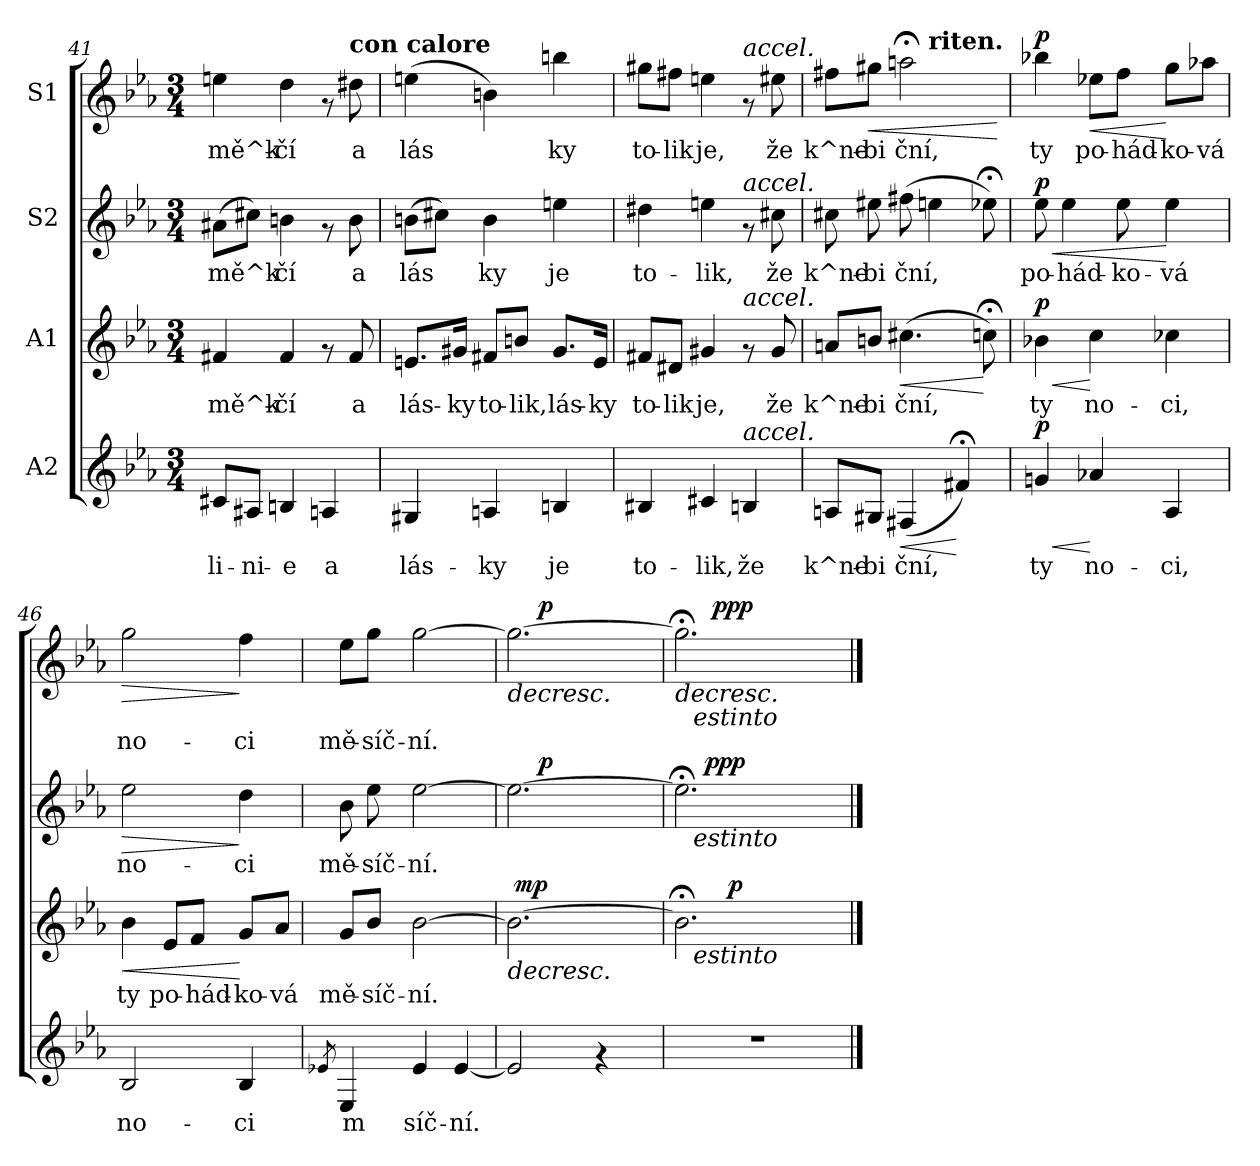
**kern	**text	**dynam	**kern	**text	**dynam	**kern	**text	**dynam	**kern	**text	**dynam
*part4	*part4	*part4	*part3	*part3	*part3	*part2	*part2	*part2	*part1	*part1	*part1
*staff4	*staff4	*staff4	*staff3	*staff3	*staff3	*staff2	*staff2	*staff2	*staff1	*staff1	*staff1
*I"A2	*	*	*I"A1	*	*	*I"S2	*	*	*I"S1	*	*
*clefG2	*	*	*clefG2	*	*	*clefG2	*	*	*clefG2	*	*
*k[b-e-a-]	*	*	*k[b-e-a-]	*	*	*k[b-e-a-]	*	*	*k[b-e-a-]	*	*
*E-:	*	*	*E-:	*	*	*E-:	*	*	*E-:	*	*
*M3/4	*	*	*M3/4	*	*	*M3/4	*	*	*M3/4	*	*
=41	=41	=41	=41	=41	=41	=41	=41	=41	=41	=41	=41
!	!LO:LY:b:cj	!	!	!LO:LY:b:cj	!	!	!LO:LY:b:cj	!	!	!LO:LY:b:cj	!
8c#X/L	li-	.	4f#X/	mě^k-	.	(>8a#X\L	mě^k-	.	4een\	mě^k-	.
!	!LO:LY:b:cj	!	!	!	!	!	!LO:LY:b:cj	!	!	!	!
8A#X/J	-ni-	.	.	.	.	8cc#X\J)	--	.	.	.	.
!	!LO:LY:b:cj	!	!	!LO:LY:b:cj	!	!	!LO:LY:b:cj	!	!	!LO:LY:b:cj	!
4Bn/	-e	.	4f#/	-čí	.	4bn\	-čí	.	4dd\	-čí	.
!	!LO:LY:b:cj	!	!	!	!	!	!	!	!	!	!
4An/	a	.	8rf	.	.	8rf	.	.	8rf	.	.
!	!	!	!	!	!	!	!	!	!LO:TX:a:B:t=con calore	!	!
!	!	!	!	!LO:LY:b:cj	!	!	!LO:LY:b:cj	!	!	!LO:LY:b:cj	!
.	.	.	8f#/	a	.	8b\	a	.	8dd#X\	a	.
=42	=42	=42	=42	=42	=42	=42	=42	=42	=42	=42	=42
!	!LO:LY:b:cj	!	!	!LO:LY:b:cj	!	!	!LO:LY:b:cj	!	!	!LO:LY:b:cj	!
4G#X/	lás-	.	8.en/L	lás-	.	(>8bn\L	lás-	.	(>4een\	lás-	.
!	!	!	!	!	!	!	!LO:LY:b:cj	!	!	!	!
.	.	.	.	.	.	8cc#X\J)	--	.	.	.	.
!	!	!	!	!LO:LY:b:cj	!	!	!	!	!	!	!
.	.	.	16g#X/Jk	-ky	.	.	.	.	.	.	.
!	!LO:LY:b:cj	!	!	!LO:LY:b:cj	!	!	!LO:LY:b:cj	!	!	!LO:LY:b:cj	!
4An/	-ky	.	8f#X/L	to-	.	4b\	-ky	.	4bn\)	--	.
!	!	!	!	!LO:LY:b:cj	!	!	!	!	!	!	!
.	.	.	8bn/J	-lik,	.	.	.	.	.	.	.
!	!LO:LY:b:cj	!	!	!LO:LY:b:cj	!	!	!LO:LY:b:cj	!	!	!LO:LY:b:cj	!
4Bn/	je	.	8.g#/L	lás-	.	4een\	je	.	4bbn\	-ky	.
!	!	!	!	!LO:LY:b:cj	!	!	!	!	!	!	!
.	.	.	16e/Jk	-ky	.	.	.	.	.	.	.
=43	=43	=43	=43	=43	=43	=43	=43	=43	=43	=43	=43
!	!LO:LY:b:cj	!	!	!LO:LY:b:cj	!	!	!LO:LY:b:cj	!	!	!LO:LY:b:cj	!
4B#X/	to-	.	8f#X/L	to-	.	4dd#X\	to-	.	8gg#X\L	to-	.
!	!	!	!	!LO:LY:b:cj	!	!	!	!	!	!LO:LY:b:cj	!
.	.	.	8d#X/J	-lik	.	.	.	.	8ff#X\J	-lik	.
!	!LO:LY:b:cj	!	!	!LO:LY:b:cj	!	!	!LO:LY:b:cj	!	!	!LO:LY:b:cj	!
4c#X/	-lik,	.	4g#X/	je,	.	4een\	-lik,	.	4een\	je,	.
!	!	!	!	!	!	!	!	!	!LO:TX:a:i:t=accel.	!	!
!	!	!	!	!	!	!LO:TX:a:i:t=accel.	!	!	!	!	!
!	!	!	!LO:TX:a:i:t=accel.	!	!	!	!	!	!	!	!
!LO:TX:a:i:t=accel.	!	!	!	!	!	!	!	!	!	!	!
!	!LO:LY:b:cj	!	!	!	!	!	!	!	!	!	!
4Bn/	že	.	8rf	.	.	8rf	.	.	8rf	.	.
!	!	!	!	!LO:LY:b:cj	!	!	!LO:LY:b:cj	!	!	!LO:LY:b:cj	!
.	.	.	8g#/	že	.	8cc#X\	že	.	8ee#X\	že	.
!!LO:PB:g=z
=44	=44	=44	=44	=44	=44	=44	=44	=44	=44	=44	=44
!	!LO:LY:b:cj	!	!	!LO:LY:b:cj	!	!	!LO:LY:b:cj	!	!	!LO:LY:b:cj	!
*	*	*	*	*	*	*	*	*	*^	*	*
8An/L	k^ne-	.	8an/L	k^ne-	.	8cc#X\	k^ne-	.	8ff#X\L	4.ryy	k^ne-	.
!	!LO:LY:b:cj	!	!	!LO:LY:b:cj	!	!	!LO:LY:b:cj	!	!	!	!LO:LY:b:cj	!LO:HP:b
!	!	!	!	!	!	!	!	!	!	!	!	!LO:HP:n=1:b
8G#X/J	-bi	.	8bn/J	-bi	.	8ee#X\	-bi	.	8gg#X\J	.	-bi	< <
!	!LO:LY:b:cj	!LO:HP:b	!	!LO:LY:b:cj	!LO:HP:b	!	!LO:LY:b:cj	!	!	!	!LO:LY:b:cj	!
(<4F#X/	ční,	<	(>4.cc#X\	ční,	<	(>8ff#X\	ční,	.	2aan;<\	.	ční,	.
!	!	!	!	!	!	!	!	!	!	!LO:TX:a:B:t=riten.	!	!
!	!	!	!	!	!	!	!LO:LY:b:cj	!	!	!	!	!
.	.	.	.	.	.	4een\	.	.	.	4.ryy	.	.
!	!LO:LY:b:cj	!	!	!	!	!	!	!	!	!	!	!
4f#X;</)	.	[	.	.	.	.	.	.	.	.	.	.
!	!	!	!	!LO:LY:b:cj	!	!	!LO:LY:b:cj	!	!	!	!	!
.	.	.	8ccn;<\)	.	[	8ee-X;<\)	.	.	.	.	.	.
.	.	.	.	.	.	.	.	.	.	.	.	[
=45	=45	=45	=45	=45	=45	=45	=45	=45	=45	=45	=45	=45
!	!LO:LY:b:cj	!LO:HP:b	!	!LO:LY:b:cj	!LO:HP:b	!	!LO:LY:b:cj	!LO:HP:b	!	!	!LO:LY:b:cj	!
!	!	!LO:DY:n=1:a	!	!	!LO:DY:n=1:a	!	!	!LO:DY:n=1:a	!	!	!	!LO:DY:a
*	*	*	*	*	*	*	*	*	*v	*v	*	*
4gn/	ty	< p	4b-X\	ty	< p	8ee-\	po-	< p	4bb-X\	ty	p
!	!	!	!	!	!	!	!LO:LY:b:cj	!	!	!	!
.	.	.	.	.	.	4ee-\	-hád-	.	.	.	.
!	!LO:LY:b:cj	!	!	!LO:LY:b:cj	!	!	!	!	!	!LO:LY:b:cj	!LO:HP:n=1:b
4a-X/	no-	[	4cc\	no-	[	.	.	.	8ee-X\L	po-	[ <
!	!	!	!	!	!	!	!LO:LY:b:cj	!	!	!LO:LY:b:cj	!
.	.	.	.	.	.	8ee-\	-ko-	.	8ff\J	-hád-	.
!	!LO:LY:b:cj	!	!	!LO:LY:b:cj	!	!	!LO:LY:b:cj	!	!	!LO:LY:b:cj	!
4A-/	-ci,	.	4cc-X\	-ci,	.	4ee-\	-vá	[	8gg\L	-ko-	[
!	!	!	!	!	!	!	!	!	!	!LO:LY:b:cj	!
.	.	.	.	.	.	.	.	.	8aa-X\J	-vá	.
=46	=46	=46	=46	=46	=46	=46	=46	=46	=46	=46	=46
!	!LO:LY:b:cj	!	!	!LO:LY:b:cj	!LO:HP:b	!	!LO:LY:b:cj	!LO:HP:b	!	!LO:LY:b:cj	!LO:HP:b
2B-/	no-	.	4b-\	ty	<	2ee-\	no-	>	2gg\	no-	>
!	!	!	!	!LO:LY:b:cj	!	!	!	!	!	!	!
.	.	.	8e-/L	po-	.	.	.	.	.	.	.
!	!	!	!	!LO:LY:b:cj	!	!	!	!	!	!	!
.	.	.	8f/J	-hád-	.	.	.	.	.	.	.
!	!LO:LY:b:cj	!	!	!LO:LY:b:cj	!	!	!LO:LY:b:cj	!	!	!LO:LY:b:cj	!
4B-/	-ci	.	8g/L	-ko-	[	4dd\	-ci	]	4ff\	-ci	]
!	!	!	!	!LO:LY:b:cj	!	!	!	!	!	!	!
.	.	.	8a-/J	-vá	.	.	.	.	.	.	.
=47	=47	=47	=47	=47	=47	=47	=47	=47	=47	=47	=47
8qe-X/	.	.	.	.	.	.	.	.	.	.	.
!	!LO:LY:b:cj	!	!	!LO:LY:b:cj	!	!	!LO:LY:b:cj	!	!	!LO:LY:b:cj	!
4E-/	m	.	8g/L	mě-	.	8b-\	mě-	.	8ee-\L	mě-	.
!	!	!	!	!LO:LY:b:cj	!	!	!LO:LY:b:cj	!	!	!LO:LY:b:cj	!
.	.	.	8b-/J	-síč-	.	8ee-\	-síč-	.	8gg\J	-síč-	.
!	!LO:LY:b:cj	!	!	!LO:LY:b:cj	!	!	!LO:LY:b:cj	!	!	!LO:LY:b:cj	!
4e-/	síč-	.	[>2b-\	-ní.	.	[>2ee-\	-ní.	.	[>2gg\	-ní.	.
!	!LO:LY:b:cj	!	!	!	!	!	!	!	!	!	!
[<4e-/	-ní.	.	.	.	.	.	.	.	.	.	.
=48	=48	=48	=48	=48	=48	=48	=48	=48	=48	=48	=48
!	!LO:LY:b:cj	!	!	!LO:LY:b:cj	!LO:HP:b	!	!LO:LY:b:cj	!	!	!LO:LY:b:cj	!LO:HP:b
*	*	*	*^	*	*	*^	*	*	*^	*	*
2e-/]	.	.	2.b-\_>	64ryy	.	>	2.ee-\_>	16ryy	.	.	2.gg\_>	16ryy	.	>
!	!	!	!	!	!	!LO:DY:a	!	!	!	!	!	!	!	!
.	.	.	.	2ryy	.	mp	.	.	.	.	.	.	.	.
.	.	.	.	.	.	.	.	64ryy	.	.	.	64ryy	.	.
!	!	!	!	!	!	!	!	!	!	!LO:DY:a	!	!	!	!LO:DY:a
.	.	.	.	.	.	.	.	2ryy	.	p	.	2ryy	.	p
4rf	.	.	.	.	.	.	.	.	.	.	.	.	.	.
.	.	.	.	8...ryy	.	.	.	.	.	.	.	.	.	.
.	.	.	.	.	.	.	.	8ryy	.	.	.	8ryy	.	.
.	.	.	.	.	.	.	.	32.ryy	.	.	.	32.ryy	.	.
.	.	.	.	.	.	]	.	.	.	.	.	.	.	]
=49	=49	=49	=49	=49	=49	=49	=49	=49	=49	=49	=49	=49	=49	=49
!	!	!	!	!	!LO:LY:b:cj	!	!	!	!LO:LY:b:cj	!	!	!	!LO:LY:b:cj	!LO:HP:b
*	*	*	*	*^	*	*	*	*^	*	*	*	*^	*	*
2.r	.	.	2.b-;<\]	8ryy	16ryy	.	.	2.ee-;<\]	16.ryy	16ryy	.	.	2.gg;<\]	16..ryy	16ryy	.	>
!	!	!	!	!	!	!	!	!	!	!	!	!	!	!	!LO:TX:b:i:t=estinto	!	!
!	!	!	!	!	!	!	!	!	!	!LO:TX:b:i:t=estinto	!	!	!	!	!	!	!
!	!	!	!	!	!LO:TX:b:i:t=estinto	!	!	!	!	!	!	!	!	!	!	!	!
.	.	.	.	.	2ryy	.	.	.	.	2ryy	.	.	.	.	2ryy	.	.
!	!	!	!	!	!	!	!	!	!	!	!	!LO:DY:a	!	!	!	!	!
.	.	.	.	.	.	.	.	.	2ryy	.	.	ppp	.	.	.	.	.
!	!	!	!	!	!	!	!	!	!	!	!	!	!	!	!	!	!LO:DY:a
.	.	.	.	.	.	.	.	.	.	.	.	.	.	2ryy	.	.	ppp
.	.	.	.	64ryy	.	.	.	.	.	.	.	.	.	.	.	.	.
!	!	!	!	!	!	!	!LO:DY:a	!	!	!	!	!	!	!	!	!	!
.	.	.	.	2ryy	.	.	p	.	.	.	.	.	.	.	.	.	.
.	.	.	.	.	8.ryy	.	.	.	.	8.ryy	.	.	.	.	8.ryy	.	.
.	.	.	.	.	.	.	.	.	8ryy	.	.	.	.	.	.	.	.
.	.	.	.	.	.	.	.	.	.	.	.	.	.	8ryy	.	.	.
.	.	.	.	16..ryy	.	.	.	.	.	.	.	.	.	.	.	.	.
.	.	.	.	.	.	.	.	.	32ryy	.	.	.	.	.	.	.	.
.	.	.	.	.	.	.	.	.	.	.	.	.	.	64ryy	.	.	.
.	.	.	.	.	.	.	.	.	.	.	.	.	.	.	.	.	]
*	*	*	*v	*v	*v	*	*	*	*	*	*	*	*v	*v	*v	*	*
*	*	*	*	*	*	*v	*v	*v	*	*	*	*	*
==	==	==	==	==	==	==	==	==	==	==	==
*-	*-	*-	*-	*-	*-	*-	*-	*-	*-	*-	*-
